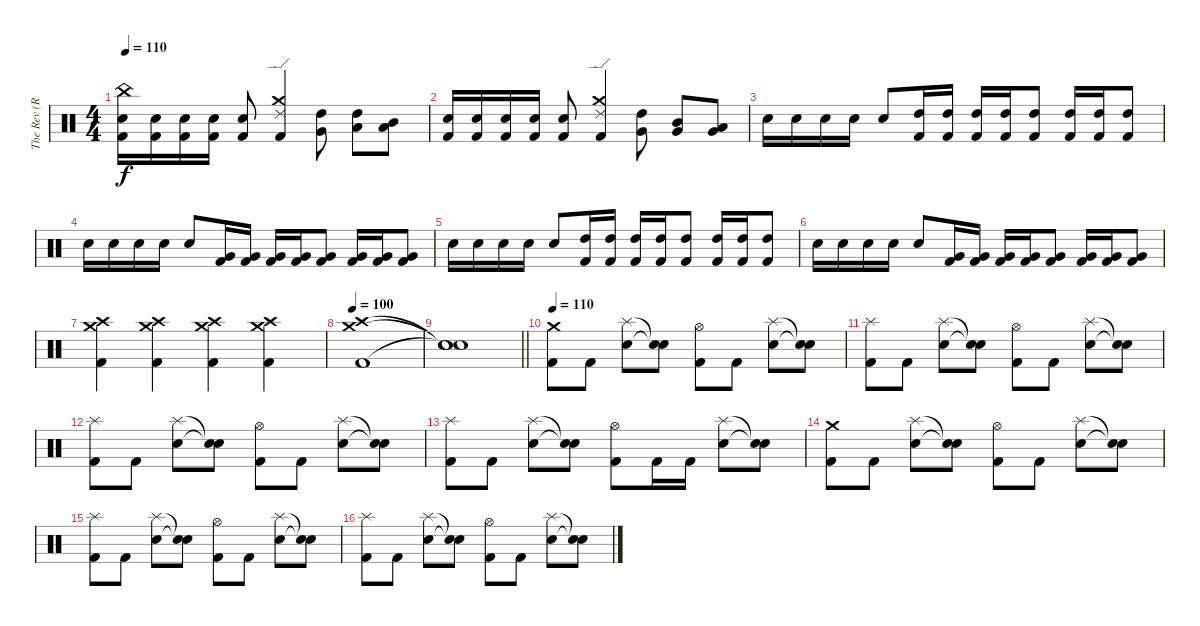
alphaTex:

\track ("The Rev (R.I.P.)" "The Rev (R") {instrument percussion}
\staff {score}
\articulation defaults
\ts (4 4)
\tempo 110
\clef neutral
\ks c
("China (hit)" "Electric Snare (hit)" "Kick (hit) 2").16{dy f} ("Electric Snare (hit)" "Kick (hit) 2").16 ("Electric Snare (hit)" "Kick (hit) 2").16 ("Electric Snare (hit)" "Kick (hit) 2").16 ("Electric Snare (hit)" "Kick (hit) 2").8 ("Crash medium (hit)" "Ride (edge) 2" "Kick (hit) 2").4 ("High Tom (hit)" "Very Low Tom (hit)").8 ("High Tom (hit)" "Low Tom (hit)").8 ("Mid Tom (hit)" "Low Floor Tom (hit)").8 |
("Electric Snare (hit)" "Kick (hit) 2").16 ("Electric Snare (hit)" "Kick (hit) 2").16 ("Electric Snare (hit)" "Kick (hit) 2").16 ("Electric Snare (hit)" "Kick (hit) 2").16 ("Electric Snare (hit)" "Kick (hit) 2").8 ("Crash medium (hit)" "Ride (edge) 2" "Kick (hit) 2").4 ("High Tom (hit)" "Very Low Tom (hit)").8 ("Mid Tom (hit)" "Very Low Tom (hit)").8 ("Low Tom (hit)" "Very Low Tom (hit)").8 |
"Electric Snare (hit)".16 "Electric Snare (hit)".16 "Electric Snare (hit)".16 "Electric Snare (hit)".16 "Electric Snare (hit)".8 ("High Tom (hit)" "Kick (hit) 2").16 ("High Tom (hit)" "Kick (hit) 2").16 ("High Tom (hit)" "Kick (hit) 2").16 ("High Tom (hit)" "Kick (hit) 2").16 ("High Tom (hit)" "Kick (hit) 2").8 ("High Tom (hit)" "Kick (hit) 2").16 ("High Tom (hit)" "Kick (hit) 2").16 ("High Tom (hit)" "Kick (hit) 2").8 |
"Snare (hit) 2".16 "Snare (hit) 2".16 "Snare (hit) 2".16 "Snare (hit) 2".16 "Snare (hit) 2".8 ("Very Low Tom (hit)" "Kick (hit) 2").16 ("Very Low Tom (hit)" "Kick (hit) 2").16 ("Very Low Tom (hit)" "Kick (hit) 2").16 ("Very Low Tom (hit)" "Kick (hit) 2").16 ("Very Low Tom (hit)" "Kick (hit) 2").8 ("Very Low Tom (hit)" "Kick (hit) 2").16 ("Very Low Tom (hit)" "Kick (hit) 2").16 ("Very Low Tom (hit)" "Kick (hit) 2").8 |
"Electric Snare (hit)".16 "Electric Snare (hit)".16 "Electric Snare (hit)".16 "Electric Snare (hit)".16 "Electric Snare (hit)".8 ("High Tom (hit)" "Kick (hit) 2").16 ("High Tom (hit)" "Kick (hit) 2").16 ("High Tom (hit)" "Kick (hit) 2").16 ("High Tom (hit)" "Kick (hit) 2").16 ("High Tom (hit)" "Kick (hit) 2").8 ("High Tom (hit)" "Kick (hit) 2").16 ("High Tom (hit)" "Kick (hit) 2").16 ("High Tom (hit)" "Kick (hit) 2").8 |
"Snare (hit) 2".16 "Snare (hit) 2".16 "Snare (hit) 2".16 "Snare (hit) 2".16 "Snare (hit) 2".8 ("Very Low Tom (hit)" "Kick (hit) 2").16 ("Very Low Tom (hit)" "Kick (hit) 2").16 ("Very Low Tom (hit)" "Kick (hit) 2").16 ("Very Low Tom (hit)" "Kick (hit) 2").16 ("Very Low Tom (hit)" "Kick (hit) 2").8 ("Very Low Tom (hit)" "Kick (hit) 2").16 ("Very Low Tom (hit)" "Kick (hit) 2").16 ("Very Low Tom (hit)" "Kick (hit) 2").8 |
("Crash medium (hit)" "Crash high (hit)" "Kick (hit) 2").4 ("Crash medium (hit)" "Crash high (hit)" "Kick (hit) 2").4 ("Crash medium (hit)" "Crash high (hit)" "Kick (hit) 2").4 ("Crash medium (hit)" "Crash high (hit)" "Kick (hit) 2").4 |
\tempo 100
("Crash medium (hit)" "Crash high (hit)" "Kick (hit) 2").1 |
\barLineRight lightlight
("Snare (hit)"{t} "Snare (hit)"{t} "Snare (hit)"{t}).1 |
\tempo 110
("Crash medium (hit)" "Kick (hit) 2").8 "Kick (hit) 2".8 ("Splash (hit)" "Electric Snare (hit)").8 ("Snare (hit)"{t} "Snare (hit)"{t}).8 ("Hi-Hat (open)" "Kick (hit) 2").8 "Kick (hit) 2".8 ("Splash (hit)" "Electric Snare (hit)").8 ("Snare (hit)"{t} "Snare (hit)"{t}).8 |
("Splash (hit)" "Kick (hit) 2").8 "Kick (hit) 2".8 ("Splash (hit)" "Electric Snare (hit)").8 ("Snare (hit)"{t} "Snare (hit)"{t}).8 ("Hi-Hat (open)" "Kick (hit) 2").8 "Kick (hit) 2".8 ("Splash (hit)" "Electric Snare (hit)").8 ("Snare (hit)"{t} "Snare (hit)"{t}).8 |
("Splash (hit)" "Kick (hit) 2").8 "Kick (hit) 2".8 ("Splash (hit)" "Electric Snare (hit)").8 ("Snare (hit)"{t} "Snare (hit)"{t}).8 ("Hi-Hat (open)" "Kick (hit) 2").8 "Kick (hit) 2".8 ("Splash (hit)" "Electric Snare (hit)").8 ("Snare (hit)"{t} "Snare (hit)"{t}).8 |
("Splash (hit)" "Kick (hit) 2").8 "Kick (hit) 2".8 ("Splash (hit)" "Electric Snare (hit)").8 ("Snare (hit)"{t} "Snare (hit)"{t}).8 ("Hi-Hat (open)" "Kick (hit) 2").8 "Kick (hit) 2".16 "Kick (hit) 2".16 ("Splash (hit)" "Electric Snare (hit)").8 ("Snare (hit)"{t} "Snare (hit)"{t}).8 |
("Crash medium (hit)" "Kick (hit) 2").8 "Kick (hit) 2".8 ("Splash (hit)" "Electric Snare (hit)").8 ("Snare (hit)"{t} "Snare (hit)"{t}).8 ("Hi-Hat (open)" "Kick (hit) 2").8 "Kick (hit) 2".8 ("Splash (hit)" "Electric Snare (hit)").8 ("Snare (hit)"{t} "Snare (hit)"{t}).8 |
("Splash (hit)" "Kick (hit) 2").8 "Kick (hit) 2".8 ("Splash (hit)" "Electric Snare (hit)").8 ("Snare (hit)"{t} "Snare (hit)"{t}).8 ("Hi-Hat (open)" "Kick (hit) 2").8 "Kick (hit) 2".8 ("Splash (hit)" "Electric Snare (hit)").8 ("Snare (hit)"{t} "Snare (hit)"{t}).8 |
("Splash (hit)" "Kick (hit) 2").8 "Kick (hit) 2".8 ("Splash (hit)" "Electric Snare (hit)").8 ("Snare (hit)"{t} "Snare (hit)"{t}).8 ("Hi-Hat (open)" "Kick (hit) 2").8 "Kick (hit) 2".8 ("Splash (hit)" "Electric Snare (hit)").8 ("Snare (hit)"{t} "Snare (hit)"{t}).8
